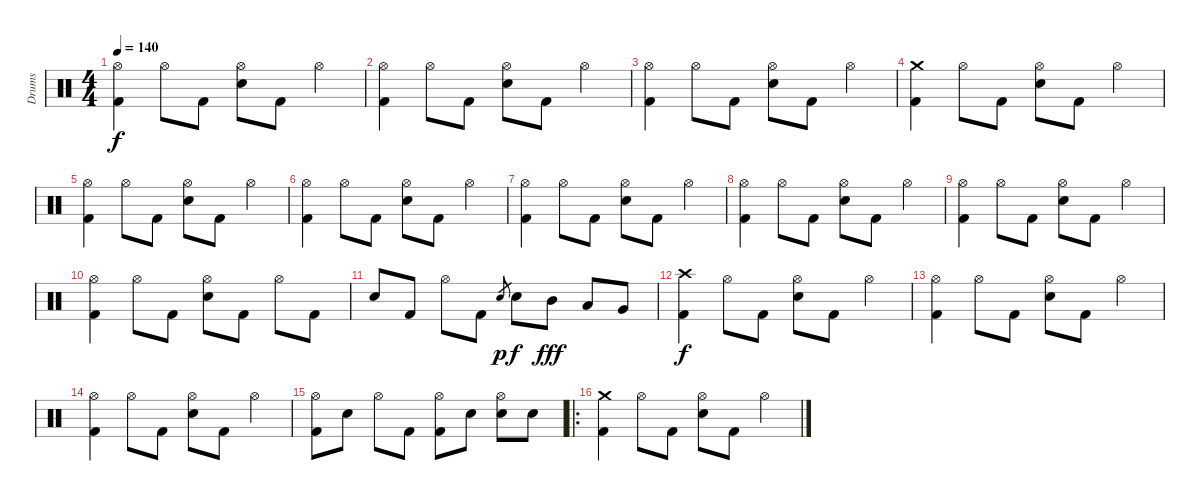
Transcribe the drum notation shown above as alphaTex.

\track ("Drums" "Drums") {instrument percussion}
\staff {score}
\articulation defaults
\ts (4 4)
\tempo 140
\clef neutral
\ks c
("Kick (hit) 2" "Hi-Hat (open)").4{dy f} "Hi-Hat (open)".8 "Kick (hit) 2".8 ("Hi-Hat (open)" "Snare (hit) 2").8 "Kick (hit) 2".8 "Hi-Hat (open)".4 |
("Kick (hit) 2" "Hi-Hat (open)").4 "Hi-Hat (open)".8 "Kick (hit) 2".8 ("Hi-Hat (open)" "Snare (hit) 2").8 "Kick (hit) 2".8 "Hi-Hat (open)".4 |
("Kick (hit) 2" "Hi-Hat (open)").4 "Hi-Hat (open)".8 "Kick (hit) 2".8 ("Hi-Hat (open)" "Snare (hit) 2").8 "Kick (hit) 2".8 "Hi-Hat (open)".4 |
("Kick (hit) 2" "Crash medium (hit)").4 "Hi-Hat (open)".8 "Kick (hit) 2".8 ("Hi-Hat (open)" "Snare (hit) 2").8 "Kick (hit) 2".8 "Hi-Hat (open)".4 |
("Kick (hit) 2" "Hi-Hat (open)").4 "Hi-Hat (open)".8 "Kick (hit) 2".8 ("Hi-Hat (open)" "Snare (hit) 2").8 "Kick (hit) 2".8 "Hi-Hat (open)".4 |
("Kick (hit) 2" "Hi-Hat (open)").4 "Hi-Hat (open)".8 "Kick (hit) 2".8 ("Hi-Hat (open)" "Snare (hit) 2").8 "Kick (hit) 2".8 "Hi-Hat (open)".4 |
("Kick (hit) 2" "Hi-Hat (open)").4 "Hi-Hat (open)".8 "Kick (hit) 2".8 ("Hi-Hat (open)" "Snare (hit) 2").8 "Kick (hit) 2".8 "Hi-Hat (open)".4 |
("Kick (hit) 2" "Hi-Hat (open)").4 "Hi-Hat (open)".8 "Kick (hit) 2".8 ("Hi-Hat (open)" "Snare (hit) 2").8 "Kick (hit) 2".8 "Hi-Hat (open)".4 |
("Kick (hit) 2" "Hi-Hat (open)").4 "Hi-Hat (open)".8 "Kick (hit) 2".8 ("Hi-Hat (open)" "Snare (hit) 2").8 "Kick (hit) 2".8 "Hi-Hat (open)".4 |
("Kick (hit) 2" "Hi-Hat (open)").4 "Hi-Hat (open)".8 "Kick (hit) 2".8 ("Hi-Hat (open)" "Snare (hit) 2").8 "Kick (hit) 2".8 "Hi-Hat (open)".8 "Kick (hit) 2".8 |
"Snare (hit) 2".8 "Kick (hit) 2".8 "Hi-Hat (open)".8 "Kick (hit) 2".8 "Snare (hit) 2".8{gr dy p} "Snare (hit) 2".8{dy f} "Mid Tom (hit)".8{dy fff} "Low Tom (hit)".8 "Very Low Tom (hit)".8 |
("Kick (hit) 2" "Crash high (hit)").4{dy f volume 13} "Hi-Hat (open)".8 "Kick (hit) 2".8 ("Hi-Hat (open)" "Snare (hit) 2").8 "Kick (hit) 2".8 "Hi-Hat (open)".4 |
("Kick (hit) 2" "Hi-Hat (open)").4 "Hi-Hat (open)".8 "Kick (hit) 2".8 ("Hi-Hat (open)" "Snare (hit) 2").8 "Kick (hit) 2".8 "Hi-Hat (open)".4 |
("Kick (hit) 2" "Hi-Hat (open)").4 "Hi-Hat (open)".8 "Kick (hit) 2".8 ("Hi-Hat (open)" "Snare (hit) 2").8 "Kick (hit) 2".8 "Hi-Hat (open)".4 |
("Kick (hit) 2" "Hi-Hat (open)").8 "Snare (hit) 2".8 "Hi-Hat (open)".8 "Kick (hit) 2".8 ("Kick (hit) 2" "Hi-Hat (open)").8 "Snare (hit) 2".8 ("Hi-Hat (open)" "Snare (hit) 2").8 "Snare (hit) 2".8 |
\ro
("Kick (hit) 2" "Crash medium (hit)").4 "Hi-Hat (open)".8 "Kick (hit) 2".8 ("Hi-Hat (open)" "Snare (hit) 2").8 "Kick (hit) 2".8 "Hi-Hat (open)".4
